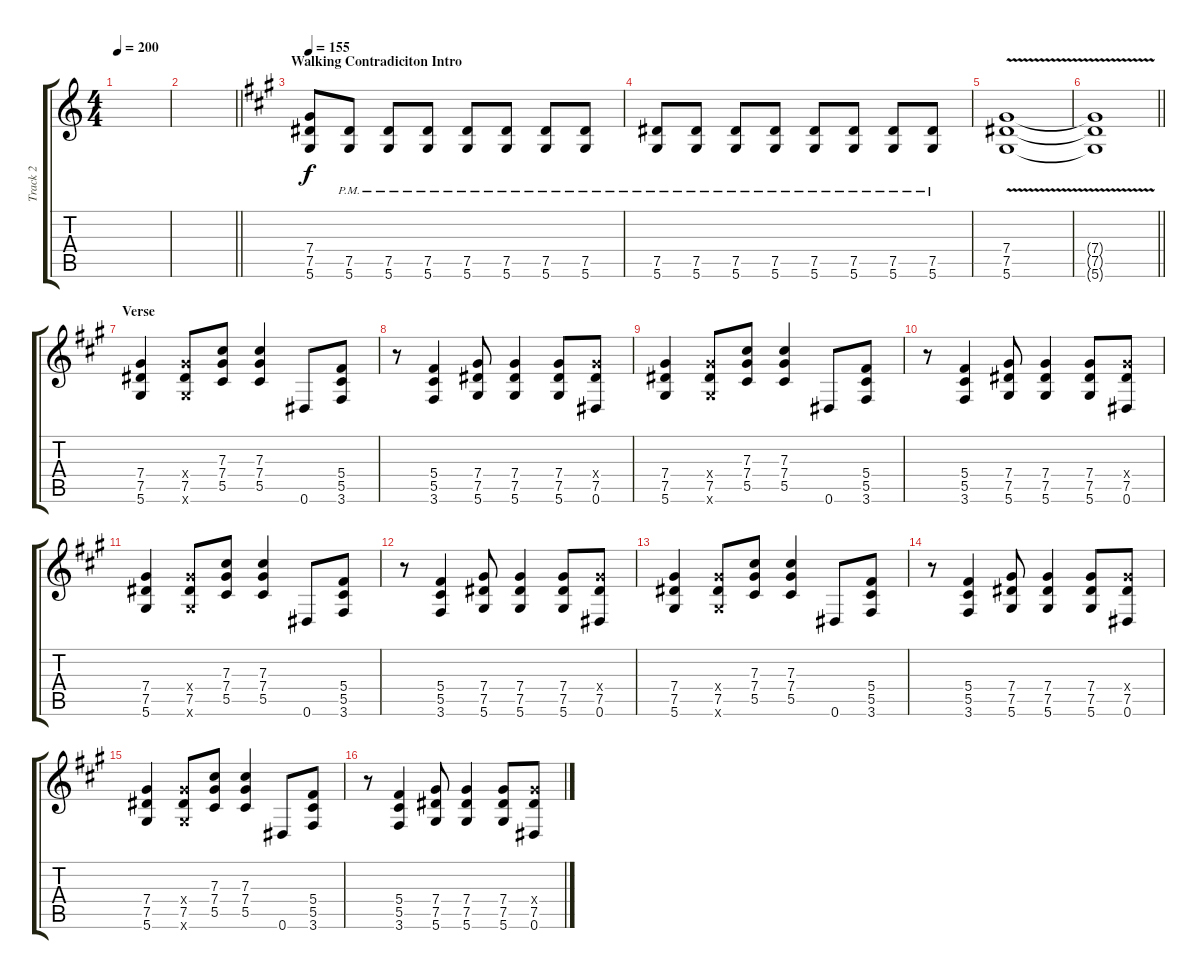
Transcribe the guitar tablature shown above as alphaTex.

\track ("Track 2" "Track 2") {instrument distortionguitar}
\staff {score tabs}
\tuning (Eb4 Bb3 Gb3 Db3 Ab2 Eb2) {hide}
\ts (4 4)
\tempo 200
\clef g2
\ks c
|
\barLineRight lightlight
|
\section ("" "Walking Contradiciton Intro")
\tempo 155
\ks a
(7.4 7.5 5.6).8 (7.5{pm} 5.6{pm}).8 (7.5{pm} 5.6{pm}).8 (7.5{pm} 5.6{pm}).8 (7.5{pm} 5.6{pm}).8 (7.5{pm} 5.6{pm}).8 (7.5{pm} 5.6{pm}).8 (7.5{pm} 5.6{pm}).8 |
(7.5{pm} 5.6{pm}).8 (7.5{pm} 5.6{pm}).8 (7.5{pm} 5.6{pm}).8 (7.5{pm} 5.6{pm}).8 (7.5{pm} 5.6{pm}).8 (7.5{pm} 5.6{pm}).8 (7.5{pm} 5.6{pm}).8 (7.5{pm} 5.6{pm}).8 |
(7.4 7.5 5.6{v}).1 |
\barLineRight lightlight
(7.4{t} 7.5{t} 5.6{t}).1 |
\section ("" "Verse")
(7.4 7.5 5.6).4 (7.4{x} 7.5 5.6{x}).8 (7.3 7.4 5.5).8 (7.3 7.4 5.5).4 0.6.8 (5.4 5.5 3.6).8 |
r.8 (5.4 5.5 3.6).4 (7.4 7.5 5.6).8 (7.4 7.5 5.6).4 (7.4 7.5 5.6).8 (7.4{x} 7.5 0.6).8 |
(7.4 7.5 5.6).4 (7.4{x} 7.5 5.6{x}).8 (7.3 7.4 5.5).8 (7.3 7.4 5.5).4 0.6.8 (5.4 5.5 3.6).8 |
r.8 (5.4 5.5 3.6).4 (7.4 7.5 5.6).8 (7.4 7.5 5.6).4 (7.4 7.5 5.6).8 (7.4{x} 7.5 0.6).8 |
(7.4 7.5 5.6).4 (7.4{x} 7.5 5.6{x}).8 (7.3 7.4 5.5).8 (7.3 7.4 5.5).4 0.6.8 (5.4 5.5 3.6).8 |
r.8 (5.4 5.5 3.6).4 (7.4 7.5 5.6).8 (7.4 7.5 5.6).4 (7.4 7.5 5.6).8 (7.4{x} 7.5 0.6).8 |
(7.4 7.5 5.6).4 (7.4{x} 7.5 5.6{x}).8 (7.3 7.4 5.5).8 (7.3 7.4 5.5).4 0.6.8 (5.4 5.5 3.6).8 |
r.8 (5.4 5.5 3.6).4 (7.4 7.5 5.6).8 (7.4 7.5 5.6).4 (7.4 7.5 5.6).8 (7.4{x} 7.5 0.6).8 |
(7.4 7.5 5.6).4 (7.4{x} 7.5 5.6{x}).8 (7.3 7.4 5.5).8 (7.3 7.4 5.5).4 0.6.8 (5.4 5.5 3.6).8 |
r.8 (5.4 5.5 3.6).4 (7.4 7.5 5.6).8 (7.4 7.5 5.6).4 (7.4 7.5 5.6).8 (7.4{x} 7.5 0.6).8
